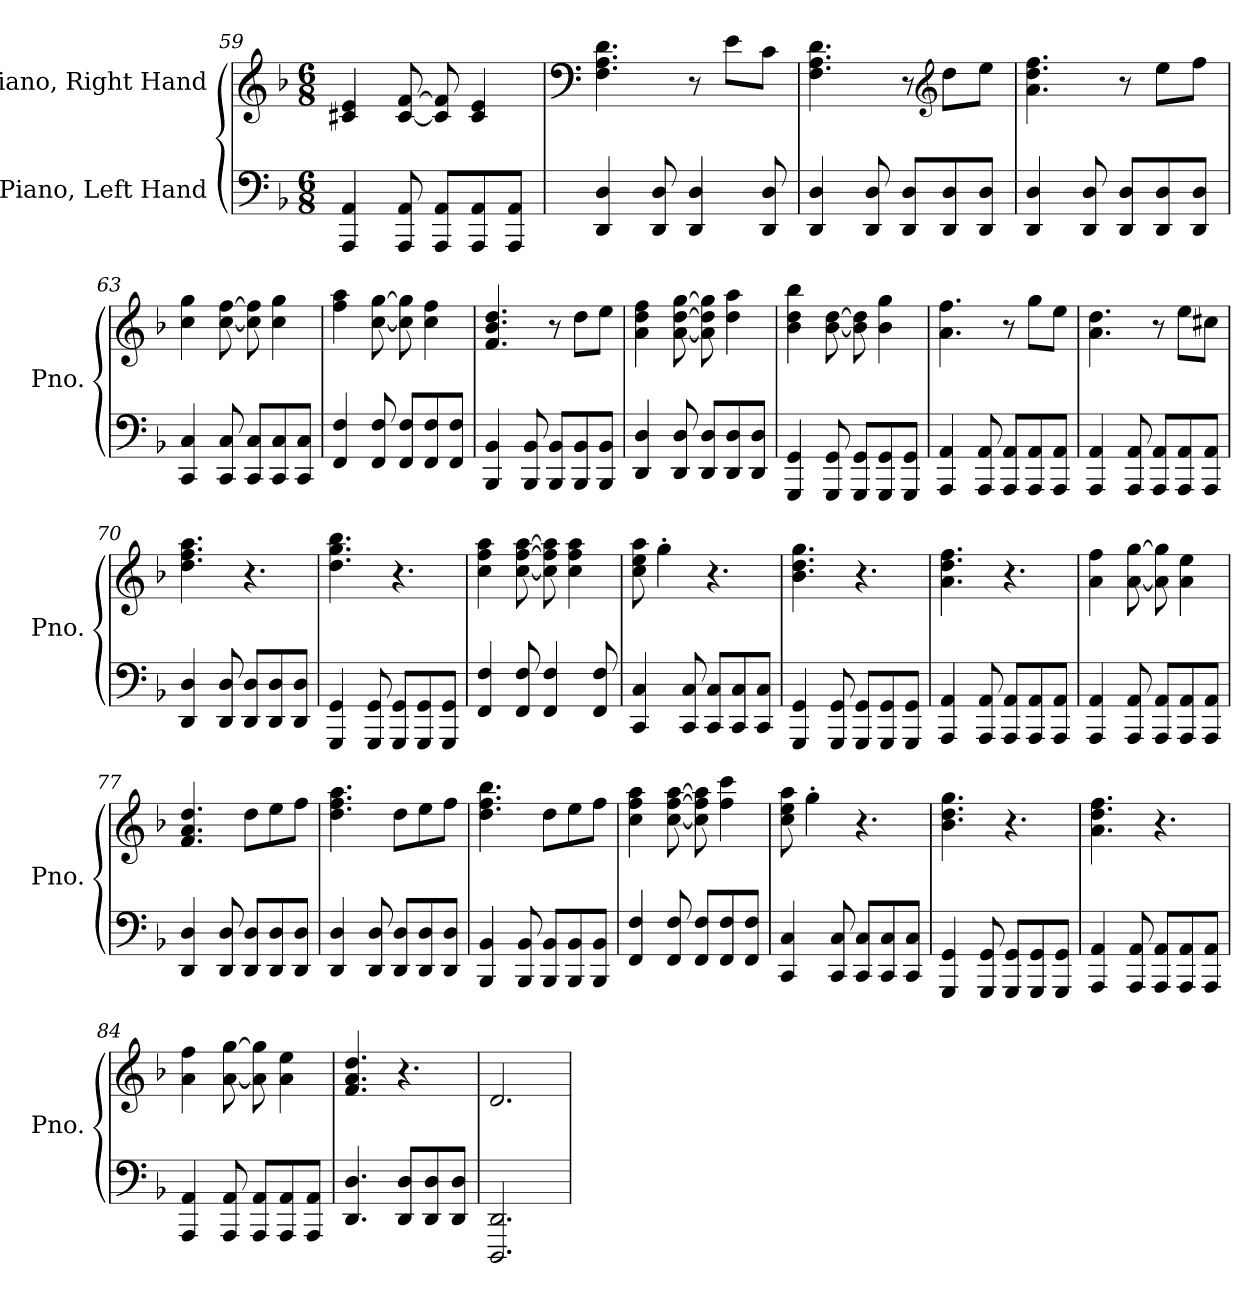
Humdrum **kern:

**kern	**kern
*part2	*part1
*staff2	*staff1
*I"Piano, Left Hand	*I"Piano, Right Hand
*I'Pno.	*I'Pno.
!!LO:PB:g=z
*clefF4	*clefG2
*k[b-]	*k[b-]
*M6/8	*M6/8
=59	=59
4AAA/ 4AA/	4c#X/ 4e/
8AAA/ 8AA/	[8c#/ [8f/
8AAA/ 8AA/L	8c#/] 8f/]
8AAA/ 8AA/	4c#/ 4e/
8AAA/ 8AA/J	.
=60	=60
*	*clefF4
4DD/ 4D/	4.F\ 4.A\ 4.d\
8DD/ 8D/	.
4DD/ 4D/	8r
.	8e\L
8DD/ 8D/	8c\J
=61	=61
4DD/ 4D/	4.F\ 4.A\ 4.d\
8DD/ 8D/	.
8DD/ 8D/L	8r
*	*clefG2
8DD/ 8D/	8dd\L
8DD/ 8D/J	8ee\J
=62	=62
4DD/ 4D/	4.a\ 4.dd\ 4.ff\
8DD/ 8D/	.
8DD/ 8D/L	8r
8DD/ 8D/	8ee\L
8DD/ 8D/J	8ff\J
!!LO:LB:g=z
=63	=63
4CC/ 4C/	4cc\ 4gg\
8CC/ 8C/	[8cc\ [8ff\
8CC/ 8C/L	8cc\] 8ff\]
8CC/ 8C/	4cc\ 4gg\
8CC/ 8C/J	.
=64	=64
4FF/ 4F/	4ff\ 4aa\
8FF/ 8F/	[8cc\ [8gg\
8FF/ 8F/L	8cc\] 8gg\]
8FF/ 8F/	4cc\ 4ff\
8FF/ 8F/J	.
=65	=65
4BBB-/ 4BB-/	4.f/ 4.b-/ 4.dd/
8BBB-/ 8BB-/	.
8BBB-/ 8BB-/L	8r
8BBB-/ 8BB-/	8dd\L
8BBB-/ 8BB-/J	8ee\J
=66	=66
4DD/ 4D/	4a\ 4dd\ 4ff\
8DD/ 8D/	[8a\ [8dd\ [8gg\
8DD/ 8D/L	8a\] 8dd\] 8gg\]
8DD/ 8D/	4dd\ 4aa\
8DD/ 8D/J	.
=67	=67
4GGG/ 4GG/	4b-\ 4dd\ 4bb-\
8GGG/ 8GG/	[8b-\ [8dd\
8GGG/ 8GG/L	8b-\] 8dd\]
8GGG/ 8GG/	4b-\ 4gg\
8GGG/ 8GG/J	.
!!LO:LB:g=z
=68	=68
4AAA/ 4AA/	4.a\ 4.ff\
8AAA/ 8AA/	.
8AAA/ 8AA/L	8r
8AAA/ 8AA/	8gg\L
8AAA/ 8AA/J	8ee\J
=69	=69
4AAA/ 4AA/	4.a\ 4.dd\
8AAA/ 8AA/	.
8AAA/ 8AA/L	8r
8AAA/ 8AA/	8ee\L
8AAA/ 8AA/J	8cc#X\J
=70	=70
4DD/ 4D/	4.dd\ 4.ff\ 4.aa\
8DD/ 8D/	.
8DD/ 8D/L	4.r
8DD/ 8D/	.
8DD/ 8D/J	.
=71	=71
4GGG/ 4GG/	4.dd\ 4.gg\ 4.bb-\
8GGG/ 8GG/	.
8GGG/ 8GG/L	4.r
8GGG/ 8GG/	.
8GGG/ 8GG/J	.
=72	=72
4FF/ 4F/	4cc\ 4ff\ 4aa\
8FF/ 8F/	[8cc\ [8ff\ [8aa\
4FF/ 4F/	8cc\] 8ff\] 8aa\]
.	4cc\ 4ff\ 4aa\
8FF/ 8F/	.
!!LO:LB:g=z
=73	=73
4CC/ 4C/	8cc\ 8ee\ 8aa\
.	4gg'\
8CC/ 8C/	.
8CC/ 8C/L	4.r
8CC/ 8C/	.
8CC/ 8C/J	.
=74	=74
4GGG/ 4GG/	4.b-\ 4.dd\ 4.gg\
8GGG/ 8GG/	.
8GGG/ 8GG/L	4.r
8GGG/ 8GG/	.
8GGG/ 8GG/J	.
=75	=75
4AAA/ 4AA/	4.a\ 4.dd\ 4.ff\
8AAA/ 8AA/	.
8AAA/ 8AA/L	4.r
8AAA/ 8AA/	.
8AAA/ 8AA/J	.
=76	=76
4AAA/ 4AA/	4a\ 4ff\
8AAA/ 8AA/	[8a\ [8gg\
8AAA/ 8AA/L	8a\] 8gg\]
8AAA/ 8AA/	4a\ 4ee\
8AAA/ 8AA/J	.
=77	=77
4DD/ 4D/	4.f/ 4.a/ 4.dd/
8DD/ 8D/	.
8DD/ 8D/L	8dd\L
8DD/ 8D/	8ee\
8DD/ 8D/J	8ff\J
!!LO:LB:g=z
=78	=78
4DD/ 4D/	4.dd\ 4.ff\ 4.aa\
8DD/ 8D/	.
8DD/ 8D/L	8dd\L
8DD/ 8D/	8ee\
8DD/ 8D/J	8ff\J
=79	=79
4BBB-/ 4BB-/	4.dd\ 4.ff\ 4.bb-\
8BBB-/ 8BB-/	.
8BBB-/ 8BB-/L	8dd\L
8BBB-/ 8BB-/	8ee\
8BBB-/ 8BB-/J	8ff\J
=80	=80
4FF/ 4F/	4cc\ 4ff\ 4aa\
8FF/ 8F/	[8cc\ [8ff\ [8aa\
8FF/ 8F/L	8cc\] 8ff\] 8aa\]
8FF/ 8F/	4ff\ 4ccc\
8FF/ 8F/J	.
=81	=81
4CC/ 4C/	8cc\ 8ee\ 8aa\
.	4gg'\
8CC/ 8C/	.
8CC/ 8C/L	4.r
8CC/ 8C/	.
8CC/ 8C/J	.
=82	=82
4GGG/ 4GG/	4.b-\ 4.dd\ 4.gg\
8GGG/ 8GG/	.
8GGG/ 8GG/L	4.r
8GGG/ 8GG/	.
8GGG/ 8GG/J	.
!!LO:LB:g=z
=83	=83
4AAA/ 4AA/	4.a\ 4.dd\ 4.ff\
8AAA/ 8AA/	.
8AAA/ 8AA/L	4.r
8AAA/ 8AA/	.
8AAA/ 8AA/J	.
=84	=84
4AAA/ 4AA/	4a\ 4ff\
8AAA/ 8AA/	[8a\ [8gg\
8AAA/ 8AA/L	8a\] 8gg\]
8AAA/ 8AA/	4a\ 4ee\
8AAA/ 8AA/J	.
=85	=85
4.DD/ 4.D/	4.f/ 4.a/ 4.dd/
8DD/ 8D/L	4.r
8DD/ 8D/	.
8DD/ 8D/J	.
=86	=86
2.DDD/ 2.DD/	2.d/
=	=
*-	*-
